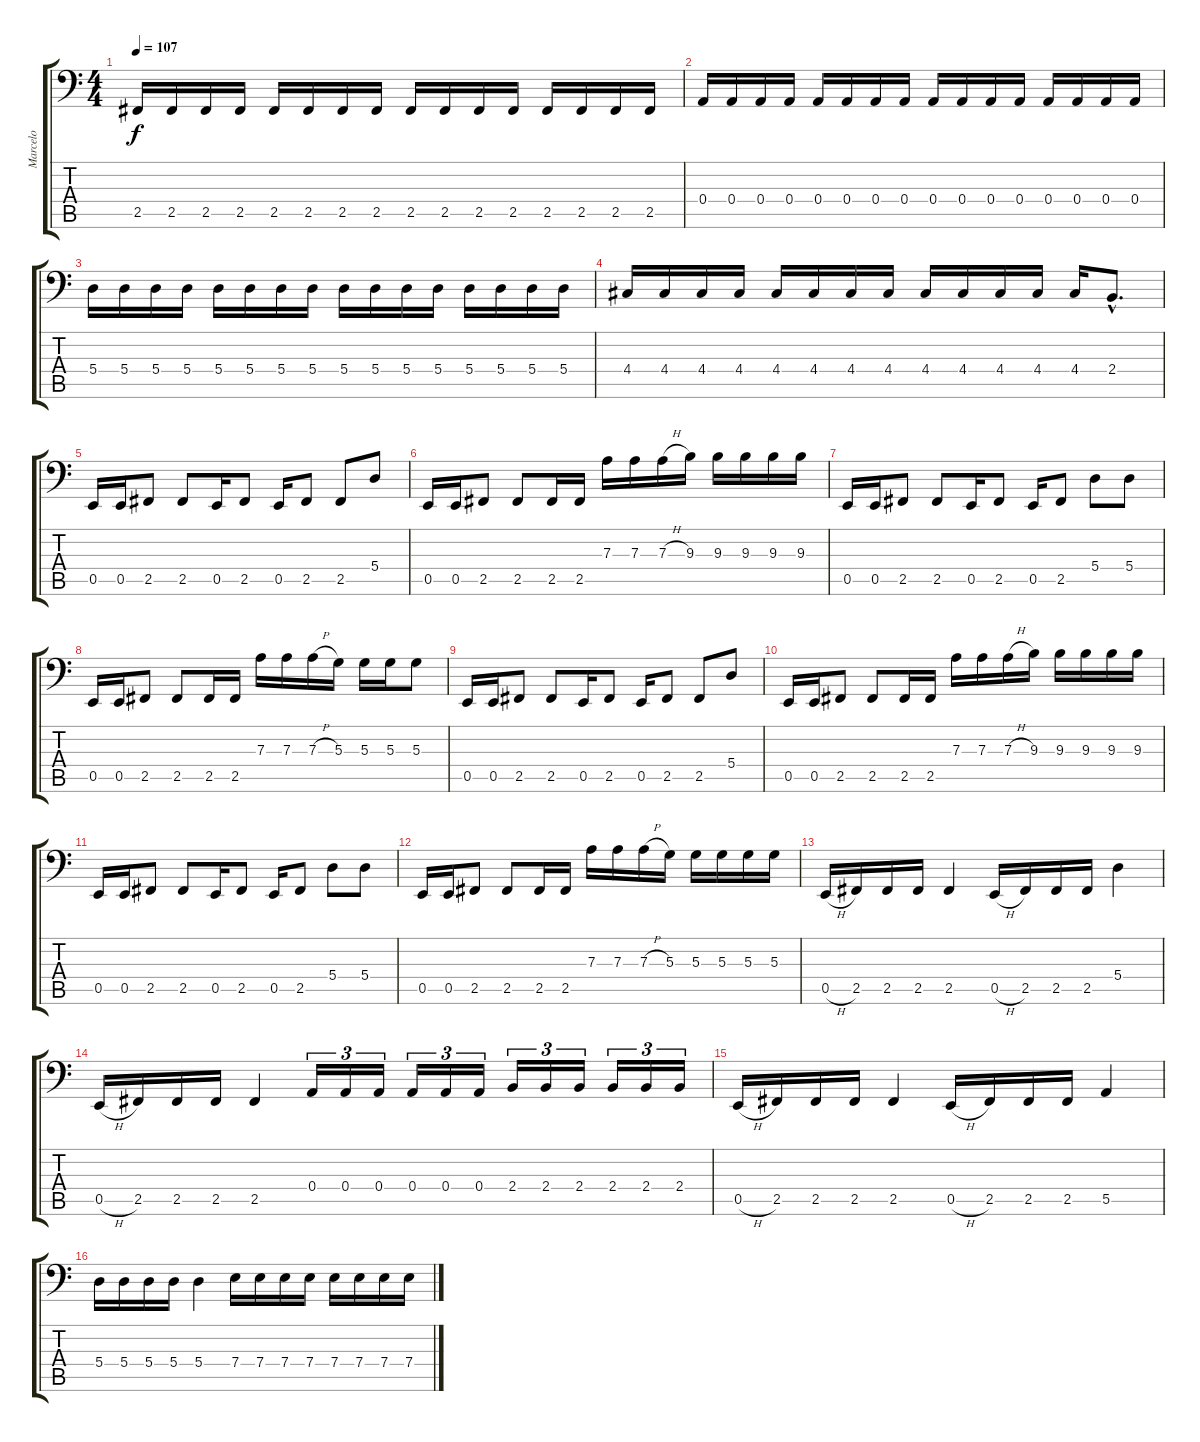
\track ("Marcelo" "Marcelo") {instrument fretlessbass}
\staff {score tabs}
\tuning (C3 G2 D2 A1 E1 B0) {hide}
\ts (4 4)
\tempo 107
\clef f4
\ks c
2.5.16{dy f} 2.5.16 2.5.16 2.5.16 2.5.16 2.5.16 2.5.16 2.5.16 2.5.16 2.5.16 2.5.16 2.5.16 2.5.16 2.5.16 2.5.16 2.5.16 |
0.4.16 0.4.16 0.4.16 0.4.16 0.4.16 0.4.16 0.4.16 0.4.16 0.4.16 0.4.16 0.4.16 0.4.16 0.4.16 0.4.16 0.4.16 0.4.16 |
5.4.16 5.4.16 5.4.16 5.4.16 5.4.16 5.4.16 5.4.16 5.4.16 5.4.16 5.4.16 5.4.16 5.4.16 5.4.16 5.4.16 5.4.16 5.4.16 |
4.4.16 4.4.16 4.4.16 4.4.16 4.4.16 4.4.16 4.4.16 4.4.16 4.4.16 4.4.16 4.4.16 4.4.16 4.4.16 2.4{hac}.8{d} |
0.5.16 0.5.16 2.5.8 2.5.8 0.5.16 2.5.8 0.5.16 2.5.8 2.5.8 5.4.8 |
0.5.16 0.5.16 2.5.8 2.5.8 2.5.16 2.5.16 7.3.16 7.3.16 7.3{h}.16 9.3.16 9.3.16 9.3.16 9.3.16 9.3.16 |
0.5.16 0.5.16 2.5.8 2.5.8 0.5.16 2.5.8 0.5.16 2.5.8 5.4.8 5.4.8 |
0.5.16 0.5.16 2.5.8 2.5.8 2.5.16 2.5.16 7.3.16 7.3.16 7.3{h}.16 5.3.16 5.3.16 5.3.16 5.3.8 |
0.5.16 0.5.16 2.5.8 2.5.8 0.5.16 2.5.8 0.5.16 2.5.8 2.5.8 5.4.8 |
0.5.16 0.5.16 2.5.8 2.5.8 2.5.16 2.5.16 7.3.16 7.3.16 7.3{h}.16 9.3.16 9.3.16 9.3.16 9.3.16 9.3.16 |
0.5.16 0.5.16 2.5.8 2.5.8 0.5.16 2.5.8 0.5.16 2.5.8 5.4.8 5.4.8 |
0.5.16 0.5.16 2.5.8 2.5.8 2.5.16 2.5.16 7.3.16 7.3.16 7.3{h}.16 5.3.16 5.3.16 5.3.16 5.3.16 5.3.16 |
0.5{h}.16 2.5.16 2.5.16 2.5.16 2.5.4 0.5{h}.16 2.5.16 2.5.16 2.5.16 5.4.4 |
0.5{h}.16 2.5.16 2.5.16 2.5.16 2.5.4 0.4.16{tu (3 2)} 0.4.16{tu (3 2)} 0.4.16{tu (3 2)} 0.4.16{tu (3 2)} 0.4.16{tu (3 2)} 0.4.16{tu (3 2)} 2.4.16{tu (3 2)} 2.4.16{tu (3 2)} 2.4.16{tu (3 2)} 2.4.16{tu (3 2)} 2.4.16{tu (3 2)} 2.4.16{tu (3 2)} |
0.5{h}.16 2.5.16 2.5.16 2.5.16 2.5.4 0.5{h}.16 2.5.16 2.5.16 2.5.16 5.5.4 |
5.4.16 5.4.16 5.4.16 5.4.16 5.4.4 7.4.16 7.4.16 7.4.16 7.4.16 7.4.16 7.4.16 7.4.16 7.4.16
